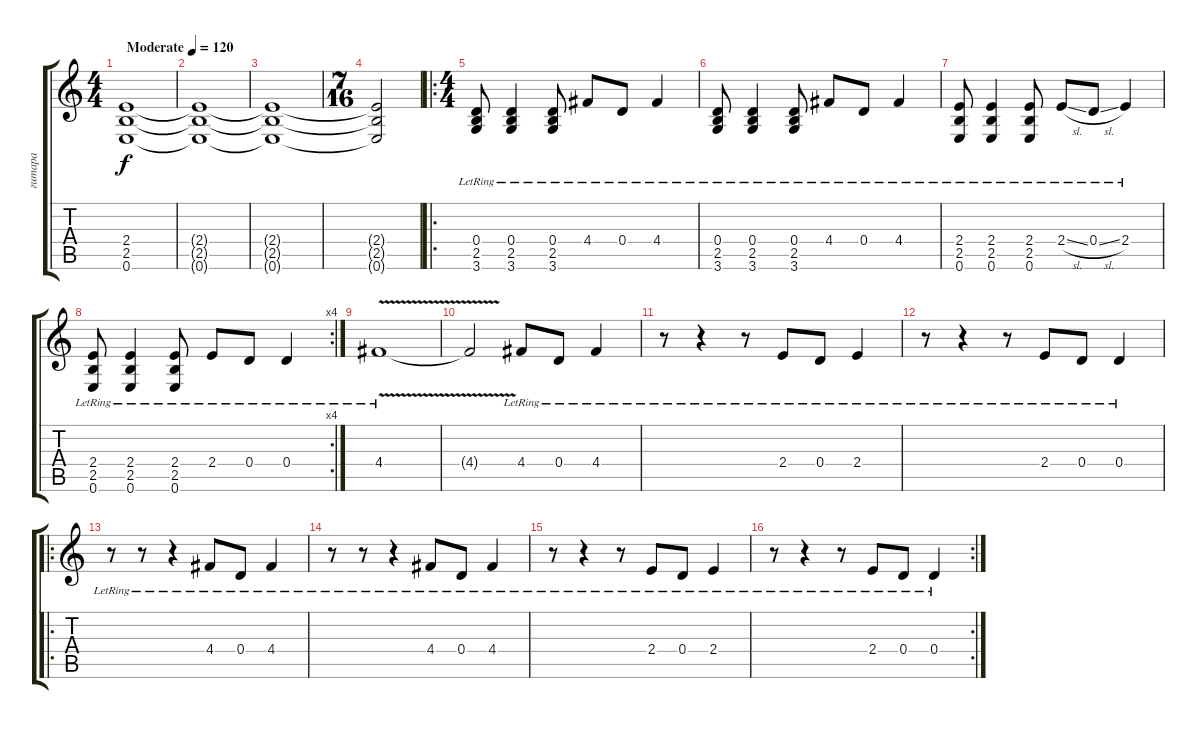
\track ("гитара" "гитара") {instrument distortionguitar}
\staff {score tabs}
\tuning (E4 B3 G3 D3 A2 E2) {hide}
\ts (4 4)
\tempo (120 "Moderate")
\tempo 140
\tempo (120 "Moderate")
\clef g2
\ks c
(2.4 2.5 0.6).1{dy f instrument distortionguitar} |
(2.4{t} 2.5{t} 0.6{t}).1 |
(2.4{t} 2.5{t} 0.6{t}).1 |
\ts (7 16)
(2.4{t} 2.5{t} 0.6{t}).2 |
\ro
\ts (4 4)
(0.4{lr} 2.5{lr} 3.6{lr}).8 (0.4{lr} 2.5{lr} 3.6{lr}).4 (0.4{lr} 2.5{lr} 3.6{lr}).8 4.4{lr}.8 0.4{lr}.8 4.4{lr}.4 |
(0.4{lr} 2.5{lr} 3.6{lr}).8 (0.4{lr} 2.5{lr} 3.6{lr}).4 (0.4{lr} 2.5{lr} 3.6{lr}).8 4.4{lr}.8 0.4{lr}.8 4.4{lr}.4 |
(2.4{lr} 2.5{lr} 0.6{lr}).8 (2.4{lr} 2.5{lr} 0.6{lr}).4 (2.4{lr} 2.5{lr} 0.6{lr}).8 2.4{sl lr}.8 0.4{sl lr}.8 2.4{lr}.4 |
\rc 4
(2.4{lr} 2.5{lr} 0.6{lr}).8 (2.4{lr} 2.5{lr} 0.6{lr}).4 (2.4{lr} 2.5{lr} 0.6{lr}).8 2.4{lr}.8 0.4{lr}.8 0.4{lr}.4 |
4.4{v lr}.1{volume 10} |
4.4{t}.2 4.4{lr}.8{volume 10} 0.4{lr}.8 4.4{lr}.4 |
r.8 r.4 r.8 2.4{lr}.8 0.4{lr}.8 2.4{lr}.4 |
r.8 r.4 r.8 2.4{lr}.8 0.4{lr}.8 0.4{lr}.4 |
\ro
r.8 r.8 r.4 4.4{lr}.8 0.4{lr}.8 4.4{lr}.4 |
r.8 r.8 r.4 4.4{lr}.8 0.4{lr}.8 4.4{lr}.4 |
r.8 r.4 r.8 2.4{lr}.8 0.4{lr}.8 2.4{lr}.4 |
\rc 2
r.8 r.4 r.8 2.4{lr}.8 0.4{lr}.8 0.4{lr}.4
